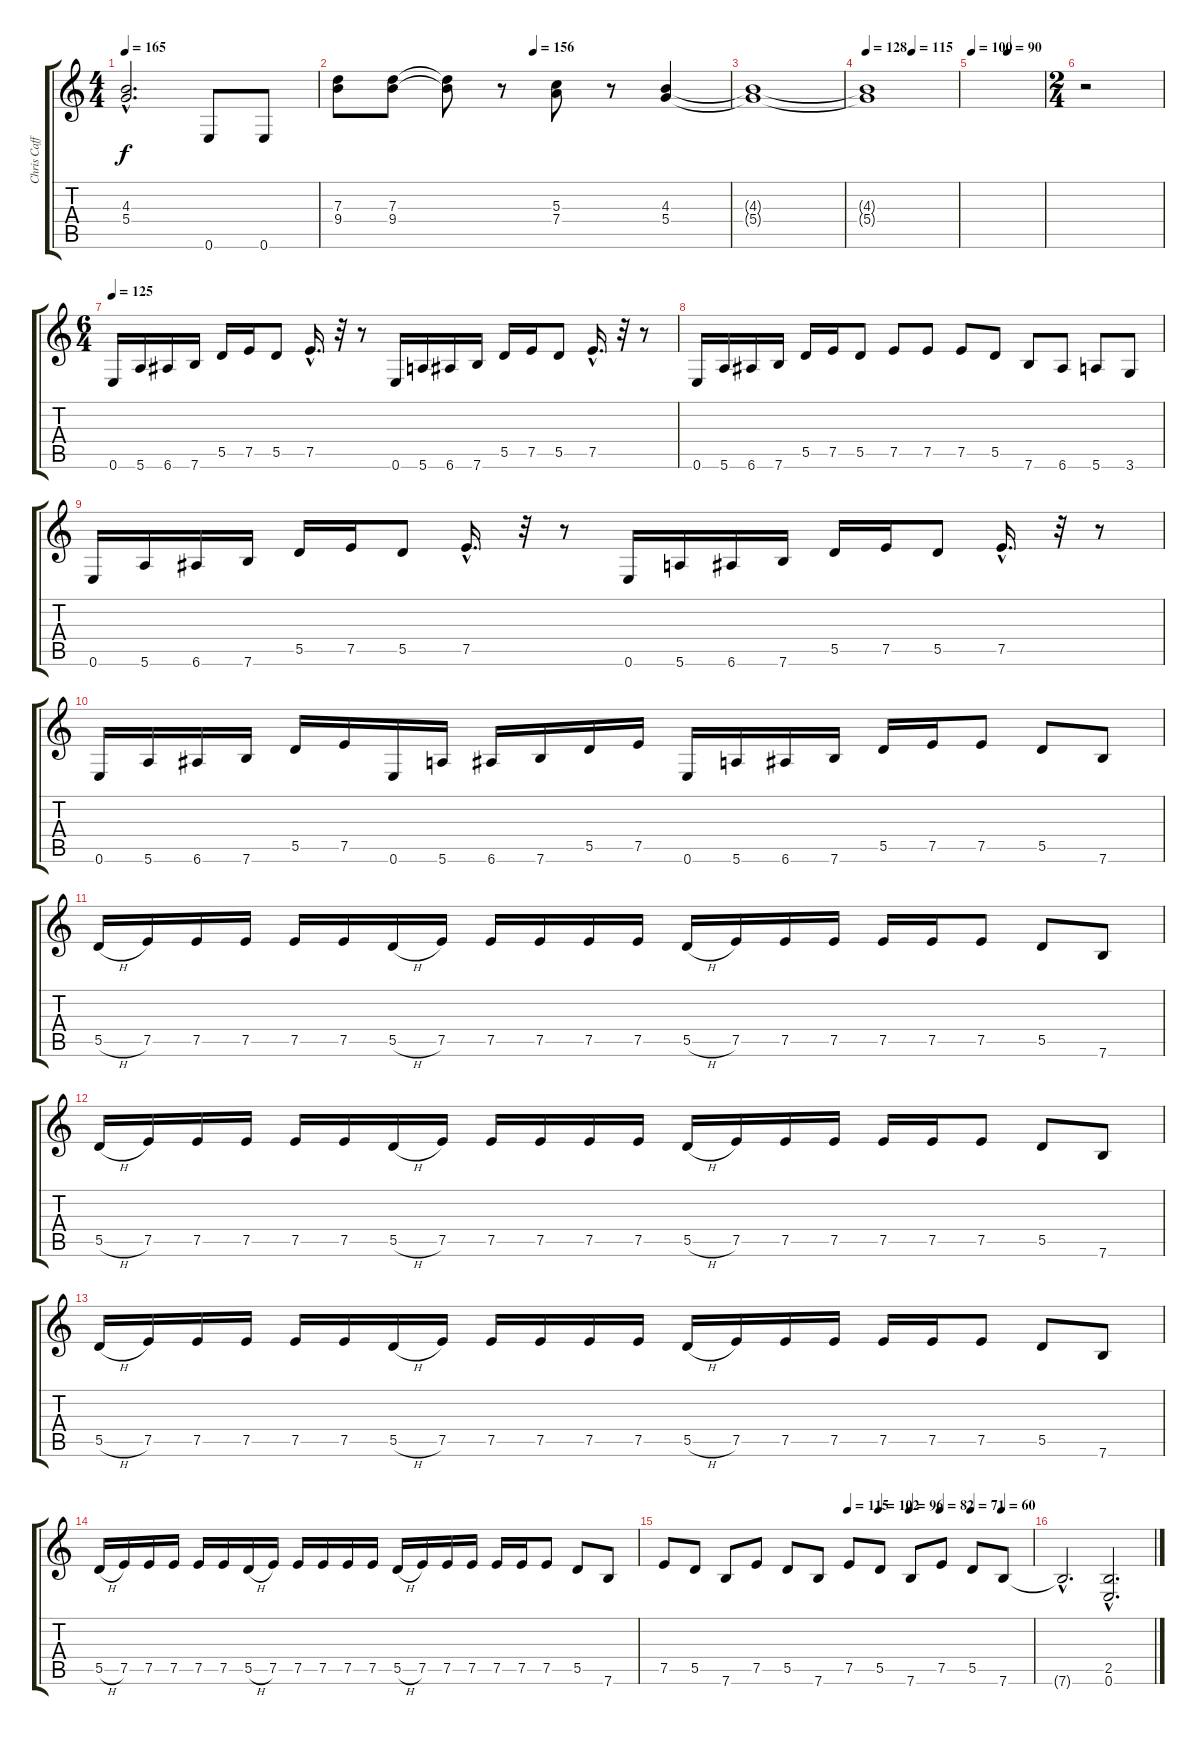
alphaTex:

\track ("Chris Caffery" "Chris Caff") {instrument distortionguitar}
\staff {score tabs}
\tuning (E4 B3 G3 D3 A2 E2) {hide}
\ts (4 4)
\tempo 165
\clef g2
\ks c
(4.3{hac t} 5.4{hac t}).2{d dy f} 0.6.8 0.6.8 |
\tempo (156 0.5)
(7.3 9.4).8 (7.3 9.4).8 (7.3{t} 9.4{t}).8 r.8 (5.3 7.4).8 r.8 (4.3 5.4).4 |
(4.3{t} 5.4{t}).1 |
\tempo 128
\tempo (115 0.5)
(4.3{t} 5.4{t}).1 |
\tempo 100
\tempo (90 0.5)
|
\ts (2 4)
r.2 |
\ts (6 4)
\tempo 125
0.6.16 5.6.16 6.6.16 7.6.16 5.5.16 7.5.16 5.5.8 7.5{hac}.16{d} r.32 r.8 0.6.16 5.6.16 6.6.16 7.6.16 5.5.16 7.5.16 5.5.8 7.5{hac}.16{d} r.32 r.8 |
0.6.16 5.6.16 6.6.16 7.6.16 5.5.16 7.5.16 5.5.8 7.5.8 7.5.8 7.5.8 5.5.8 7.6.8 6.6.8 5.6.8 3.6.8 |
0.6.16 5.6.16 6.6.16 7.6.16 5.5.16 7.5.16 5.5.8 7.5{hac}.16{d} r.32 r.8 0.6.16 5.6.16 6.6.16 7.6.16 5.5.16 7.5.16 5.5.8 7.5{hac}.16{d} r.32 r.8 |
0.6.16 5.6.16 6.6.16 7.6.16 5.5.16 7.5.16 0.6.16 5.6.16 6.6.16 7.6.16 5.5.16 7.5.16 0.6.16 5.6.16 6.6.16 7.6.16 5.5.16 7.5.16 7.5.8 5.5.8 7.6.8 |
5.5{h}.16 7.5.16 7.5.16 7.5.16 7.5.16 7.5.16 5.5{h}.16 7.5.16 7.5.16 7.5.16 7.5.16 7.5.16 5.5{h}.16 7.5.16 7.5.16 7.5.16 7.5.16 7.5.16 7.5.8 5.5.8 7.6.8 |
5.5{h}.16 7.5.16 7.5.16 7.5.16 7.5.16 7.5.16 5.5{h}.16 7.5.16 7.5.16 7.5.16 7.5.16 7.5.16 5.5{h}.16 7.5.16 7.5.16 7.5.16 7.5.16 7.5.16 7.5.8 5.5.8 7.6.8 |
5.5{h}.16 7.5.16 7.5.16 7.5.16 7.5.16 7.5.16 5.5{h}.16 7.5.16 7.5.16 7.5.16 7.5.16 7.5.16 5.5{h}.16 7.5.16 7.5.16 7.5.16 7.5.16 7.5.16 7.5.8 5.5.8 7.6.8 |
5.5{h}.16 7.5.16 7.5.16 7.5.16 7.5.16 7.5.16 5.5{h}.16 7.5.16 7.5.16 7.5.16 7.5.16 7.5.16 5.5{h}.16 7.5.16 7.5.16 7.5.16 7.5.16 7.5.16 7.5.8 5.5.8 7.6.8 |
\tempo (115 0.5)
\tempo (102 0.5833333333333334)
\tempo (96 0.6666666666666666)
\tempo (82 0.75)
\tempo (71 0.8333333333333334)
\tempo (60 0.9166666666666666)
7.5.8 5.5.8 7.6.8 7.5.8 5.5.8 7.6.8 7.5.8 5.5.8 7.6.8 7.5.8 5.5.8 7.6.8 |
7.6{hac t}.2{d} (2.5{hac} 0.6{hac}).2{d}
